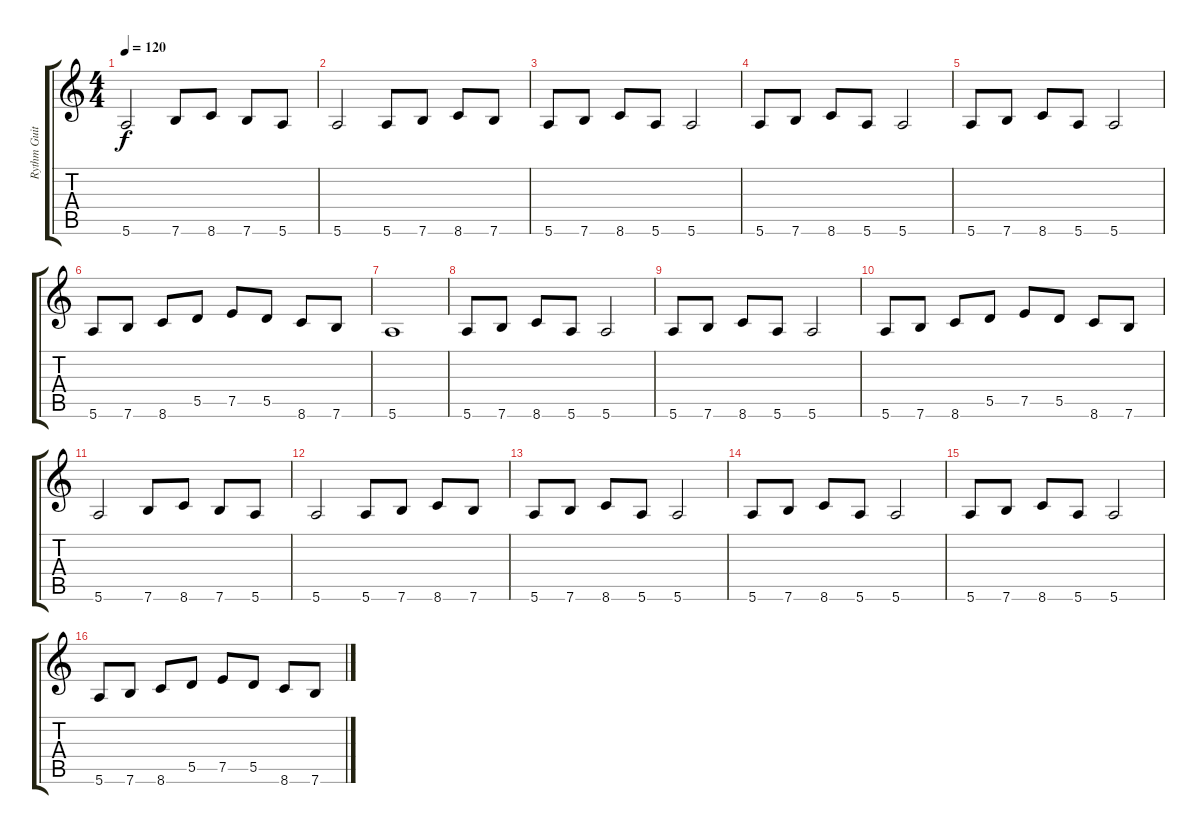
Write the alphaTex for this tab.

\track ("Rythm Guitar" "Rythm Guit") {instrument distortionguitar}
\staff {score tabs}
\tuning (E4 B3 G3 D3 A2 E2) {hide}
\ts (4 4)
\tempo 120
\clef g2
\ks c
5.6.2{dy f} 7.6.8 8.6.8 7.6.8 5.6.8 |
5.6.2 5.6.8 7.6.8 8.6.8 7.6.8 |
5.6.8 7.6.8 8.6.8 5.6.8 5.6.2 |
5.6.8 7.6.8 8.6.8 5.6.8 5.6.2 |
5.6.8 7.6.8 8.6.8 5.6.8 5.6.2 |
5.6.8 7.6.8 8.6.8 5.5.8 7.5.8 5.5.8 8.6.8 7.6.8 |
5.6.1 |
5.6.8{instrument electricguitarmuted} 7.6.8 8.6.8 5.6.8 5.6.2 |
5.6.8 7.6.8 8.6.8 5.6.8 5.6.2 |
5.6.8 7.6.8 8.6.8 5.5.8 7.5.8 5.5.8 8.6.8 7.6.8 |
5.6.2 7.6.8 8.6.8 7.6.8 5.6.8 |
5.6.2 5.6.8 7.6.8 8.6.8 7.6.8 |
5.6.8 7.6.8 8.6.8 5.6.8 5.6.2 |
5.6.8 7.6.8 8.6.8 5.6.8 5.6.2 |
5.6.8 7.6.8 8.6.8 5.6.8 5.6.2 |
5.6.8 7.6.8 8.6.8 5.5.8 7.5.8 5.5.8 8.6.8 7.6.8
